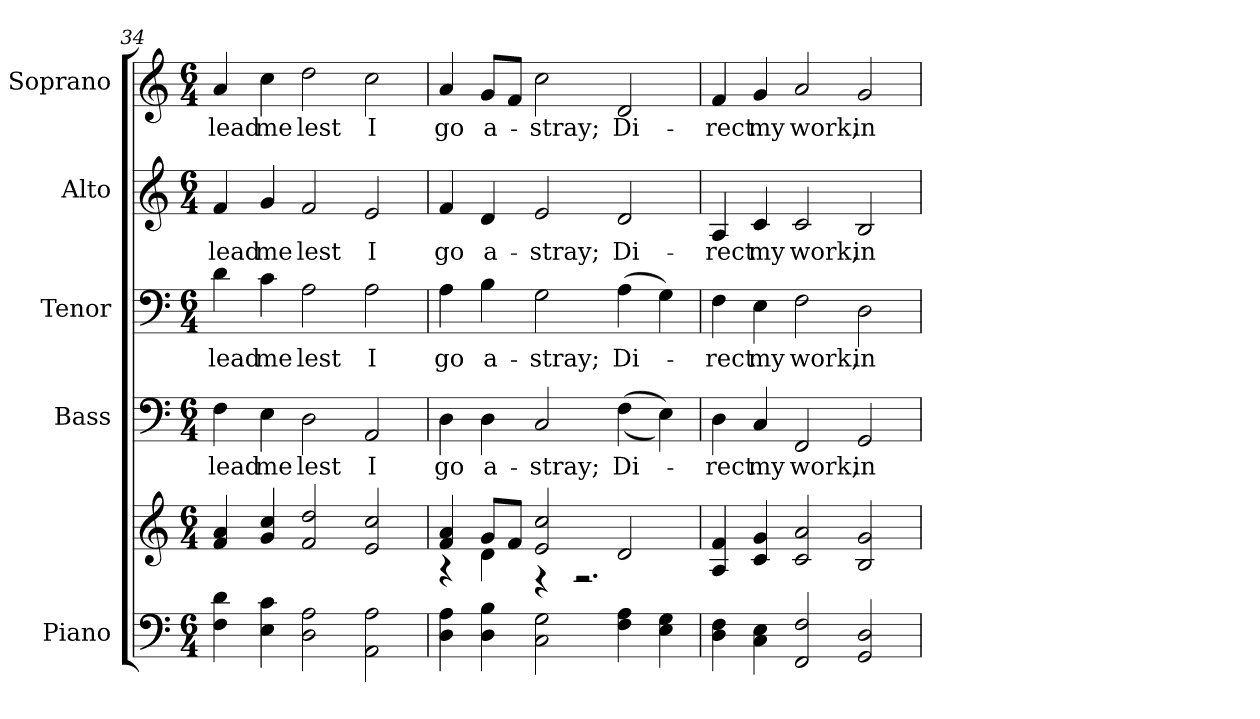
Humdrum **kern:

**kern	**kern	**kern	**text	**kern	**text	**kern	**text	**kern	**text
*part5	*part5	*part4	*part4	*part3	*part3	*part2	*part2	*part1	*part1
*staff6	*staff5	*staff4	*staff4	*staff3	*staff3	*staff2	*staff2	*staff1	*staff1
*I"Piano	*	*I"Bass	*	*I"Tenor	*	*I"Alto	*	*I"Soprano	*
*I'Pno.	*	*I'B.	*	*I'T.	*	*I'A.	*	*I'S.	*
!!LO:PB:g=z
*clefF4	*clefG2	*clefF4	*	*clefF4	*	*clefG2	*	*clefG2	*
*k[]	*k[]	*k[]	*	*k[]	*	*k[]	*	*k[]	*
*C:	*C:	*C:	*	*C:	*	*C:	*	*C:	*
*M6/4	*M6/4	*M6/4	*	*M6/4	*	*M6/4	*	*M6/4	*
=34	=34	=34	=34	=34	=34	=34	=34	=34	=34
!	!	!	!LO:LY:b:color=#000000	!	!	!	!	!	!
!	!	!	!	!	!LO:LY:b:color=#000000	!	!	!	!
!	!	!	!	!	!	!	!LO:LY:b:color=#000000	!	!
!	!	!	!	!	!	!	!	!	!LO:LY:b:color=#000000
4Fi\ 4di	4fi/ 4ai	4Fi\	lead	4di\	lead	4fi/	lead	4ai/	lead
!	!	!	!LO:LY:b:color=#000000	!	!	!	!	!	!
!	!	!	!	!	!LO:LY:b:color=#000000	!	!	!	!
!	!	!	!	!	!	!	!LO:LY:b:color=#000000	!	!
!	!	!	!	!	!	!	!	!	!LO:LY:b:color=#000000
4Ei\ 4ci	4gi/ 4cci	4Ei\	me	4ci\	me	4gi/	me	4cci\	me
!	!	!	!LO:LY:b:color=#000000	!	!	!	!	!	!
!	!	!	!	!	!LO:LY:b:color=#000000	!	!	!	!
!	!	!	!	!	!	!	!LO:LY:b:color=#000000	!	!
!	!	!	!	!	!	!	!	!	!LO:LY:b:color=#000000
2Di\ 2Ai	2fi/ 2ddi	2Di\	lest	2Ai\	lest	2fi/	lest	2ddi\	lest
!	!	!	!LO:LY:b:color=#000000	!	!	!	!	!	!
!	!	!	!	!	!LO:LY:b:color=#000000	!	!	!	!
!	!	!	!	!	!	!	!LO:LY:b:color=#000000	!	!
!	!	!	!	!	!	!	!	!	!LO:LY:b:color=#000000
2AAi\ 2Ai	2ei/ 2cci	2AAi/	I	2Ai\	I	2ei/	I	2cci\	I
=35	=35	=35	=35	=35	=35	=35	=35	=35	=35
*	*^	*	*	*	*	*	*	*	*
!	!	!	!	!LO:LY:b:color=#000000	!	!	!	!	!	!
!	!	!	!	!	!	!LO:LY:b:color=#000000	!	!	!	!
!	!	!	!	!	!	!	!	!LO:LY:b:color=#000000	!	!
!	!	!	!	!	!	!	!	!	!	!LO:LY:b:color=#000000
4Di\ 4Ai	4fi/ 4ai	4r	4Di\	go	4Ai\	go	4fi/	go	4ai/	go
!	!	!	!	!LO:LY:b:color=#000000	!	!	!	!	!	!
!	!	!	!	!	!	!LO:LY:b:color=#000000	!	!	!	!
!	!	!	!	!	!	!	!	!LO:LY:b:color=#000000	!	!
!	!	!	!	!	!	!	!	!	!	!LO:LY:b:color=#000000
4Di\ 4Bi	8gi/L	4di\	4Di\	a-	4Bi\	a-	4di/	a-	8gi/L	a-
.	8fi/J	.	.	.	.	.	.	.	8fi/J	.
!	!	!	!	!LO:LY:b:color=#000000	!	!	!	!	!	!
!	!	!	!	!	!	!LO:LY:b:color=#000000	!	!	!	!
!	!	!	!	!	!	!	!	!LO:LY:b:color=#000000	!	!
!	!	!	!	!	!	!	!	!	!	!LO:LY:b:color=#000000
2Ci\ 2Gi	2ei/ 2cci	4r	2Ci/	-stray;	2Gi\	-stray;	2ei/	-stray;	2cci\	-stray;
.	.	2.r	.	.	.	.	.	.	.	.
!	!	!	!	!LO:LY:b:color=#000000	!	!	!	!	!	!
!	!	!	!	!	!	!LO:LY:b:color=#000000	!	!	!	!
!	!	!	!	!	!	!	!	!LO:LY:b:color=#000000	!	!
!	!	!	!	!	!	!	!	!	!	!LO:LY:b:color=#000000
4Fi\ 4Ai	2di/	.	((4Fi\	Di-	(4Ai\	Di-	2di/	Di-	2di/	Di-
4Ei\ 4Gi	.	.	4Ei\))	.	4Gi\)	.	.	.	.	.
*	*v	*v	*	*	*	*	*	*	*	*
!!LO:PB:g=z
=36	=36	=36	=36	=36	=36	=36	=36	=36	=36
!	!	!	!LO:LY:b:color=#000000	!	!	!	!	!	!
!	!	!	!	!	!LO:LY:b:color=#000000	!	!	!	!
!	!	!	!	!	!	!	!LO:LY:b:color=#000000	!	!
!	!	!	!	!	!	!	!	!	!LO:LY:b:color=#000000
4Di\ 4Fi	4Ai/ 4fi	4Di\	-rect	4Fi\	-rect	4Ai/	-rect	4fi/	-rect
!	!	!	!LO:LY:b:color=#000000	!	!	!	!	!	!
!	!	!	!	!	!LO:LY:b:color=#000000	!	!	!	!
!	!	!	!	!	!	!	!LO:LY:b:color=#000000	!	!
!	!	!	!	!	!	!	!	!	!LO:LY:b:color=#000000
4Ci\ 4Ei	4ci/ 4gi	4Ci/	my	4Ei\	my	4ci/	my	4gi/	my
!	!	!	!LO:LY:b:color=#000000	!	!	!	!	!	!
!	!	!	!	!	!LO:LY:b:color=#000000	!	!	!	!
!	!	!	!	!	!	!	!LO:LY:b:color=#000000	!	!
!	!	!	!	!	!	!	!	!	!LO:LY:b:color=#000000
2FFi/ 2Fi	2ci/ 2ai	2FFi/	work,	2Fi\	work,	2ci/	work,	2ai/	work,
!	!	!	!LO:LY:b:color=#000000	!	!	!	!	!	!
!	!	!	!	!	!LO:LY:b:color=#000000	!	!	!	!
!	!	!	!	!	!	!	!LO:LY:b:color=#000000	!	!
!	!	!	!	!	!	!	!	!	!LO:LY:b:color=#000000
2GGi/ 2Di	2Bi/ 2gi	2GGi/	in-	2Di\	in-	2Bi/	in-	2gi/	in-
=	=	=	=	=	=	=	=	=	=
*-	*-	*-	*-	*-	*-	*-	*-	*-	*-
